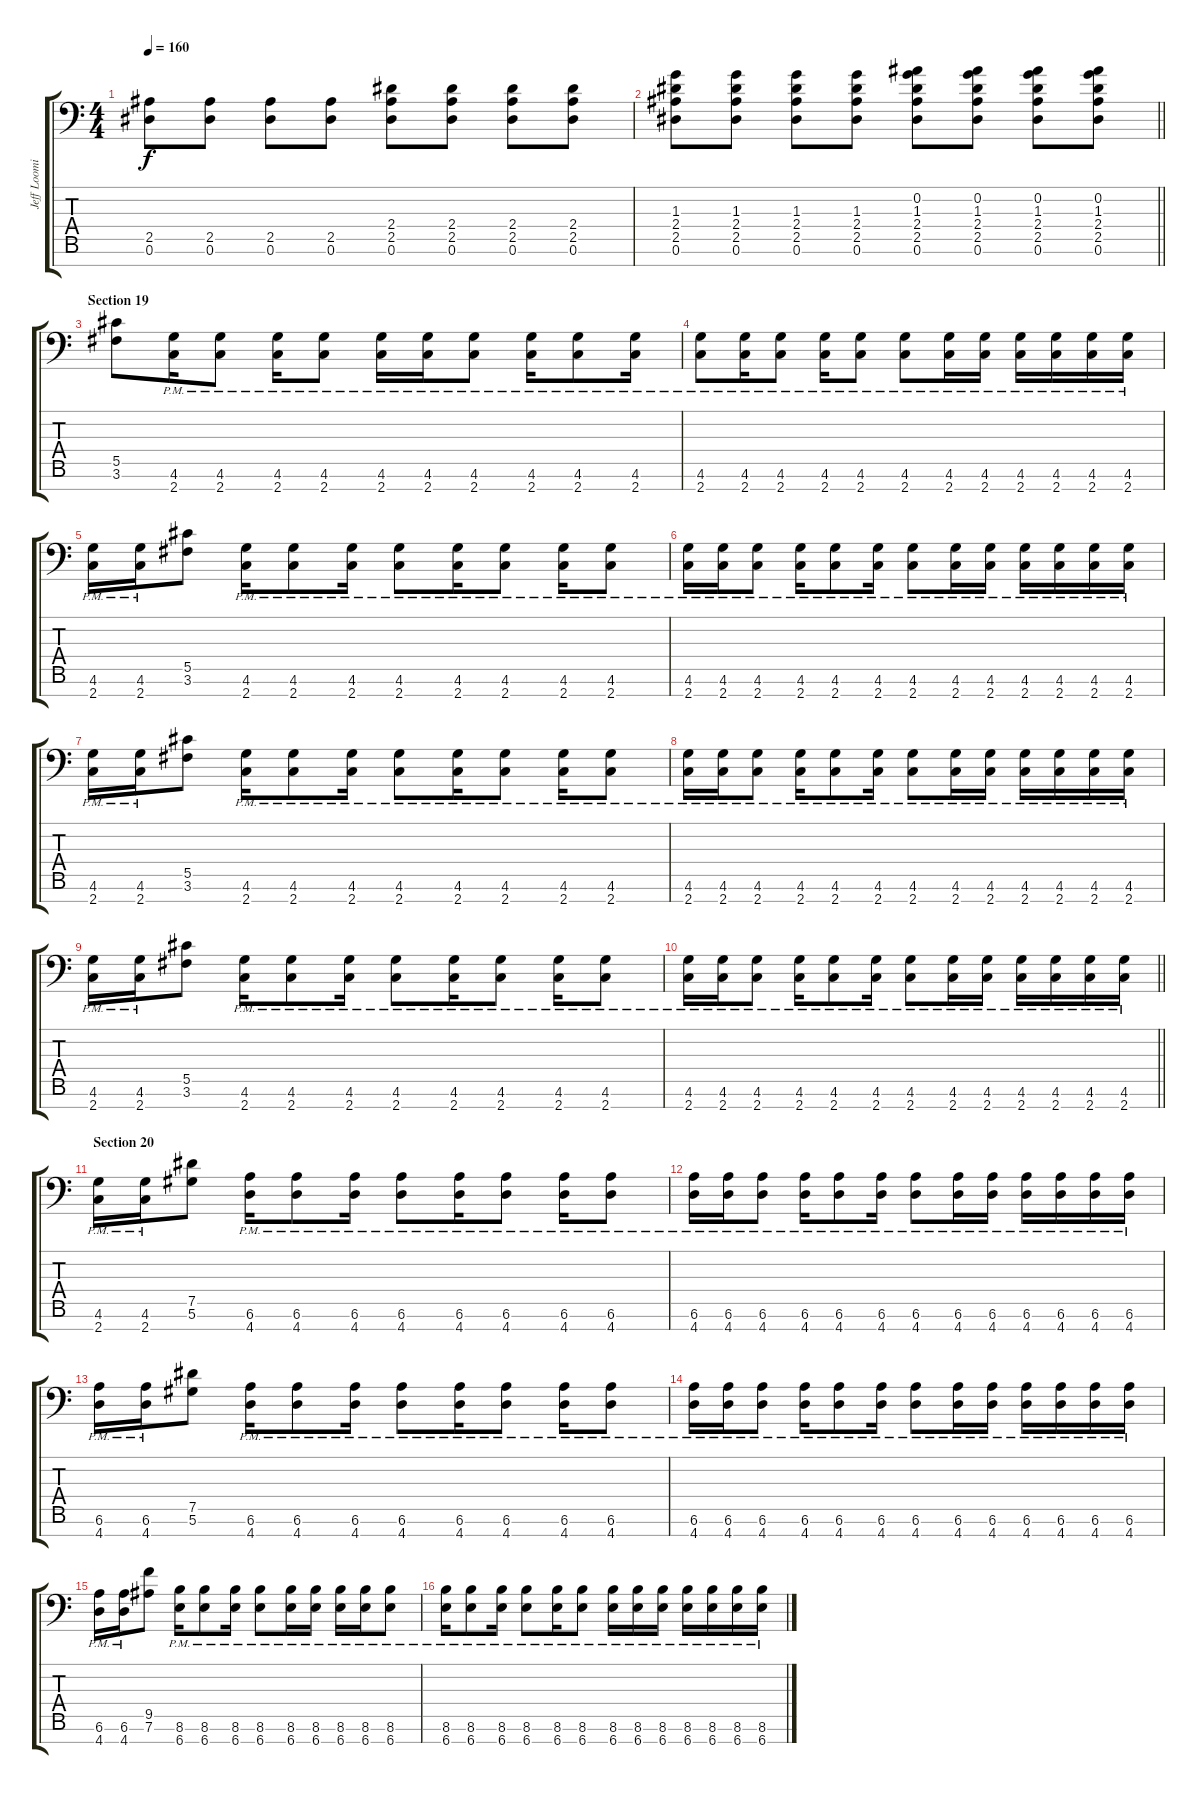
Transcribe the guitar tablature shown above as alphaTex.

\track ("Jeff Loomis - rhythm guitar (right)" "Jeff Loomi") {instrument distortionguitar}
\staff {score tabs}
\tuning (Eb4 Bb3 Gb3 Db3 Ab2 Eb2 Bb1) {hide}
\ts (4 4)
\tempo 160
\clef f4
\ks c
(2.5 0.6).8{dy f} (2.5 0.6).8 (2.5 0.6).8 (2.5 0.6).8 (2.4 2.5 0.6).8 (2.4 2.5 0.6).8 (2.4 2.5 0.6).8 (2.4 2.5 0.6).8 |
\barLineRight lightlight
(1.3 2.4 2.5 0.6).8 (1.3 2.4 2.5 0.6).8 (1.3 2.4 2.5 0.6).8 (1.3 2.4 2.5 0.6).8 (0.2 1.3 2.4 2.5 0.6).8 (0.2 1.3 2.4 2.5 0.6).8 (0.2 1.3 2.4 2.5 0.6).8 (0.2 1.3 2.4 2.5 0.6).8 |
\section ("" "Section 19")
(5.5 3.6).8 (4.6{pm} 2.7{pm}).16 (4.6{pm} 2.7{pm}).8 (4.6{pm} 2.7{pm}).16 (4.6{pm} 2.7{pm}).8 (4.6{pm} 2.7{pm}).16 (4.6{pm} 2.7{pm}).16 (4.6{pm} 2.7{pm}).8 (4.6{pm} 2.7{pm}).16 (4.6{pm} 2.7{pm}).8 (4.6{pm} 2.7{pm}).16 |
(4.6{pm} 2.7{pm}).8 (4.6{pm} 2.7{pm}).16 (4.6{pm} 2.7{pm}).8 (4.6{pm} 2.7{pm}).16 (4.6{pm} 2.7{pm}).8 (4.6{pm} 2.7{pm}).8 (4.6{pm} 2.7{pm}).16 (4.6{pm} 2.7{pm}).16 (4.6{pm} 2.7{pm}).16 (4.6{pm} 2.7{pm}).16 (4.6{pm} 2.7{pm}).16 (4.6{pm} 2.7{pm}).16 |
(4.6{pm} 2.7{pm}).16 (4.6{pm} 2.7{pm}).16 (5.5 3.6).8 (4.6{pm} 2.7{pm}).16 (4.6{pm} 2.7{pm}).8 (4.6{pm} 2.7{pm}).16 (4.6{pm} 2.7{pm}).8 (4.6{pm} 2.7{pm}).16 (4.6{pm} 2.7{pm}).8 (4.6{pm} 2.7{pm}).16 (4.6{pm} 2.7{pm}).8 |
(4.6{pm} 2.7{pm}).16 (4.6{pm} 2.7{pm}).16 (4.6{pm} 2.7{pm}).8 (4.6{pm} 2.7{pm}).16 (4.6{pm} 2.7{pm}).8 (4.6{pm} 2.7{pm}).16 (4.6{pm} 2.7{pm}).8 (4.6{pm} 2.7{pm}).16 (4.6{pm} 2.7{pm}).16 (4.6{pm} 2.7{pm}).16 (4.6{pm} 2.7{pm}).16 (4.6{pm} 2.7{pm}).16 (4.6{pm} 2.7{pm}).16 |
(4.6{pm} 2.7{pm}).16 (4.6{pm} 2.7{pm}).16 (5.5 3.6).8 (4.6{pm} 2.7{pm}).16 (4.6{pm} 2.7{pm}).8 (4.6{pm} 2.7{pm}).16 (4.6{pm} 2.7{pm}).8 (4.6{pm} 2.7{pm}).16 (4.6{pm} 2.7{pm}).8 (4.6{pm} 2.7{pm}).16 (4.6{pm} 2.7{pm}).8 |
(4.6{pm} 2.7{pm}).16 (4.6{pm} 2.7{pm}).16 (4.6{pm} 2.7{pm}).8 (4.6{pm} 2.7{pm}).16 (4.6{pm} 2.7{pm}).8 (4.6{pm} 2.7{pm}).16 (4.6{pm} 2.7{pm}).8 (4.6{pm} 2.7{pm}).16 (4.6{pm} 2.7{pm}).16 (4.6{pm} 2.7{pm}).16 (4.6{pm} 2.7{pm}).16 (4.6{pm} 2.7{pm}).16 (4.6{pm} 2.7{pm}).16 |
(4.6{pm} 2.7{pm}).16 (4.6{pm} 2.7{pm}).16 (5.5 3.6).8 (4.6{pm} 2.7{pm}).16 (4.6{pm} 2.7{pm}).8 (4.6{pm} 2.7{pm}).16 (4.6{pm} 2.7{pm}).8 (4.6{pm} 2.7{pm}).16 (4.6{pm} 2.7{pm}).8 (4.6{pm} 2.7{pm}).16 (4.6{pm} 2.7{pm}).8 |
\barLineRight lightlight
(4.6{pm} 2.7{pm}).16 (4.6{pm} 2.7{pm}).16 (4.6{pm} 2.7{pm}).8 (4.6{pm} 2.7{pm}).16 (4.6{pm} 2.7{pm}).8 (4.6{pm} 2.7{pm}).16 (4.6{pm} 2.7{pm}).8 (4.6{pm} 2.7{pm}).16 (4.6{pm} 2.7{pm}).16 (4.6{pm} 2.7{pm}).16 (4.6{pm} 2.7{pm}).16 (4.6{pm} 2.7{pm}).16 (4.6{pm} 2.7{pm}).16 |
\section ("" "Section 20")
(4.6{pm} 2.7{pm}).16 (4.6{pm} 2.7{pm}).16 (7.5 5.6).8 (6.6{pm} 4.7{pm}).16 (6.6{pm} 4.7{pm}).8 (6.6{pm} 4.7{pm}).16 (6.6{pm} 4.7{pm}).8 (6.6{pm} 4.7{pm}).16 (6.6{pm} 4.7{pm}).8 (6.6{pm} 4.7{pm}).16 (6.6{pm} 4.7{pm}).8 |
(6.6{pm} 4.7{pm}).16 (6.6{pm} 4.7{pm}).16 (6.6{pm} 4.7{pm}).8 (6.6{pm} 4.7{pm}).16 (6.6{pm} 4.7{pm}).8 (6.6{pm} 4.7{pm}).16 (6.6{pm} 4.7{pm}).8 (6.6{pm} 4.7{pm}).16 (6.6{pm} 4.7{pm}).16 (6.6{pm} 4.7{pm}).16 (6.6{pm} 4.7{pm}).16 (6.6{pm} 4.7{pm}).16 (6.6{pm} 4.7{pm}).16 |
(6.6{pm} 4.7{pm}).16 (6.6{pm} 4.7{pm}).16 (7.5 5.6).8 (6.6{pm} 4.7{pm}).16 (6.6{pm} 4.7{pm}).8 (6.6{pm} 4.7{pm}).16 (6.6{pm} 4.7{pm}).8 (6.6{pm} 4.7{pm}).16 (6.6{pm} 4.7{pm}).8 (6.6{pm} 4.7{pm}).16 (6.6{pm} 4.7{pm}).8 |
(6.6{pm} 4.7{pm}).16 (6.6{pm} 4.7{pm}).16 (6.6{pm} 4.7{pm}).8 (6.6{pm} 4.7{pm}).16 (6.6{pm} 4.7{pm}).8 (6.6{pm} 4.7{pm}).16 (6.6{pm} 4.7{pm}).8 (6.6{pm} 4.7{pm}).16 (6.6{pm} 4.7{pm}).16 (6.6{pm} 4.7{pm}).16 (6.6{pm} 4.7{pm}).16 (6.6{pm} 4.7{pm}).16 (6.6{pm} 4.7{pm}).16 |
(6.6{pm} 4.7{pm}).16 (6.6{pm} 4.7{pm}).16 (9.5 7.6).8 (8.6{pm} 6.7{pm}).16 (8.6{pm} 6.7{pm}).8 (8.6{pm} 6.7{pm}).16 (8.6{pm} 6.7{pm}).8 (8.6{pm} 6.7{pm}).16 (8.6{pm} 6.7{pm}).16 (8.6{pm} 6.7{pm}).16 (8.6{pm} 6.7{pm}).16 (8.6{pm} 6.7{pm}).8 |
(8.6{pm} 6.7{pm}).16 (8.6{pm} 6.7{pm}).8 (8.6{pm} 6.7{pm}).16 (8.6{pm} 6.7{pm}).8 (8.6{pm} 6.7{pm}).16 (8.6{pm} 6.7{pm}).8 (8.6{pm} 6.7{pm}).16 (8.6{pm} 6.7{pm}).16 (8.6{pm} 6.7{pm}).16 (8.6{pm} 6.7{pm}).16 (8.6{pm} 6.7{pm}).16 (8.6{pm} 6.7{pm}).16 (8.6{pm} 6.7{pm}).16
